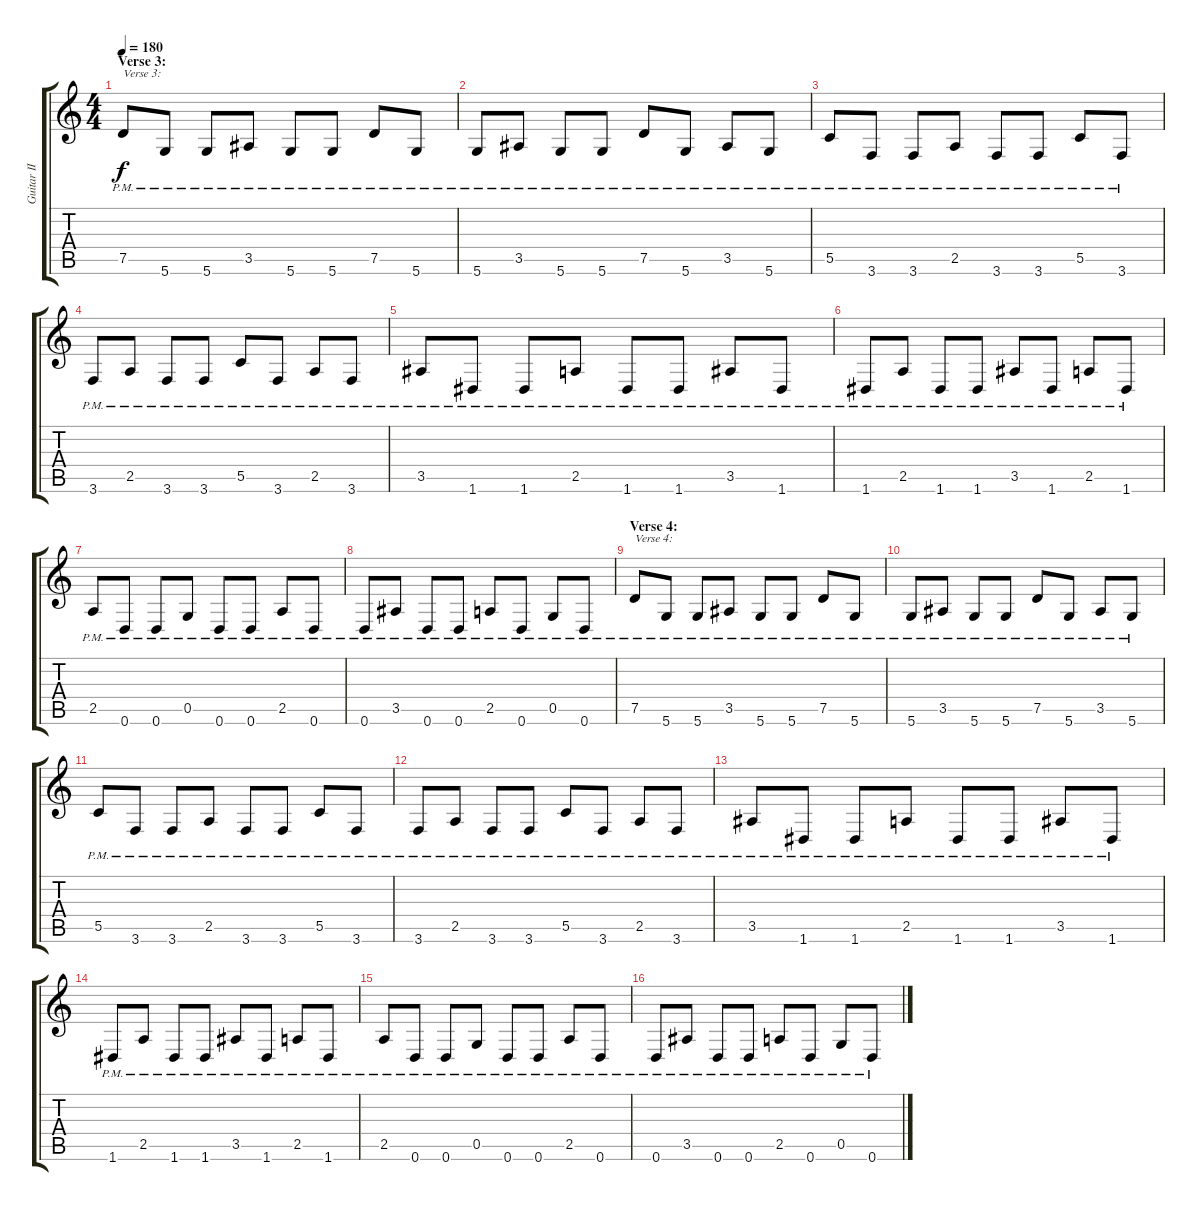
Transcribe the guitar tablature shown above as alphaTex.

\track ("Guitar II" "Guitar II") {instrument distortionguitar}
\staff {score tabs}
\tuning (D4 A3 F3 C3 G2 D2) {hide}
\ts (4 4)
\section ("" "Verse 3:")
\tempo 180
\clef g2
\ks c
7.5{pm}.8{txt "Verse 3:" dy f} 5.6{pm}.8 5.6{pm}.8 3.5{pm}.8 5.6{pm}.8 5.6{pm}.8 7.5{pm}.8 5.6{pm}.8 |
5.6{pm}.8 3.5{pm}.8 5.6{pm}.8 5.6{pm}.8 7.5{pm}.8 5.6{pm}.8 3.5{pm}.8 5.6{pm}.8 |
5.5{pm}.8 3.6{pm}.8 3.6{pm}.8 2.5{pm}.8 3.6{pm}.8 3.6{pm}.8 5.5{pm}.8 3.6{pm}.8 |
3.6{pm}.8 2.5{pm}.8 3.6{pm}.8 3.6{pm}.8 5.5{pm}.8 3.6{pm}.8 2.5{pm}.8 3.6{pm}.8 |
3.5{pm}.8 1.6{pm}.8 1.6{pm}.8 2.5{pm}.8 1.6{pm}.8 1.6{pm}.8 3.5{pm}.8 1.6{pm}.8 |
1.6{pm}.8 2.5{pm}.8 1.6{pm}.8 1.6{pm}.8 3.5{pm}.8 1.6{pm}.8 2.5{pm}.8 1.6{pm}.8 |
2.5{pm}.8 0.6{pm}.8 0.6{pm}.8 0.5{pm}.8 0.6{pm}.8 0.6{pm}.8 2.5{pm}.8 0.6{pm}.8 |
0.6{pm}.8 3.5{pm}.8 0.6{pm}.8 0.6{pm}.8 2.5{pm}.8 0.6{pm}.8 0.5{pm}.8 0.6{pm}.8 |
\section ("" "Verse 4:")
7.5{pm}.8{txt "Verse 4:"} 5.6{pm}.8 5.6{pm}.8 3.5{pm}.8 5.6{pm}.8 5.6{pm}.8 7.5{pm}.8 5.6{pm}.8 |
5.6{pm}.8 3.5{pm}.8 5.6{pm}.8 5.6{pm}.8 7.5{pm}.8 5.6{pm}.8 3.5{pm}.8 5.6{pm}.8 |
5.5{pm}.8 3.6{pm}.8 3.6{pm}.8 2.5{pm}.8 3.6{pm}.8 3.6{pm}.8 5.5{pm}.8 3.6{pm}.8 |
3.6{pm}.8 2.5{pm}.8 3.6{pm}.8 3.6{pm}.8 5.5{pm}.8 3.6{pm}.8 2.5{pm}.8 3.6{pm}.8 |
3.5{pm}.8 1.6{pm}.8 1.6{pm}.8 2.5{pm}.8 1.6{pm}.8 1.6{pm}.8 3.5{pm}.8 1.6{pm}.8 |
1.6{pm}.8 2.5{pm}.8 1.6{pm}.8 1.6{pm}.8 3.5{pm}.8 1.6{pm}.8 2.5{pm}.8 1.6{pm}.8 |
2.5{pm}.8 0.6{pm}.8 0.6{pm}.8 0.5{pm}.8 0.6{pm}.8 0.6{pm}.8 2.5{pm}.8 0.6{pm}.8 |
0.6{pm}.8 3.5{pm}.8 0.6{pm}.8 0.6{pm}.8 2.5{pm}.8 0.6{pm}.8 0.5{pm}.8 0.6{pm}.8
